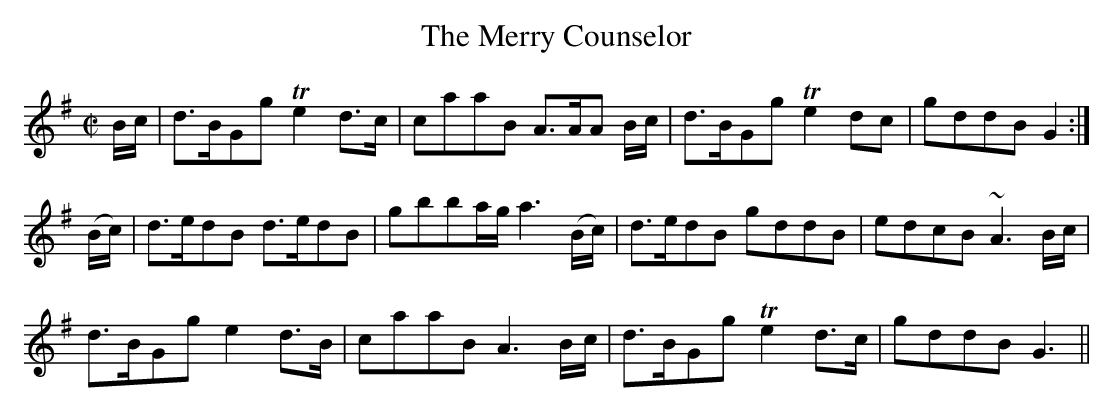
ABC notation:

X:1
T:Merry Counselor, The
M:C|
L:1/8
K:G
B/c/|d>BGg Te2d>c|caaB A>AA B/c/|d>BGg Te2 dc|gddB G2:|
(B/c/)|d>edB d>edB|gbba/g/ a3 (B/c/)|d>edB gddB|edcB ~A3 B/c/|
d>BGg e2 d>B|caaB A3 B/c/|d>BGg Te2 d>c|gddB G3||
